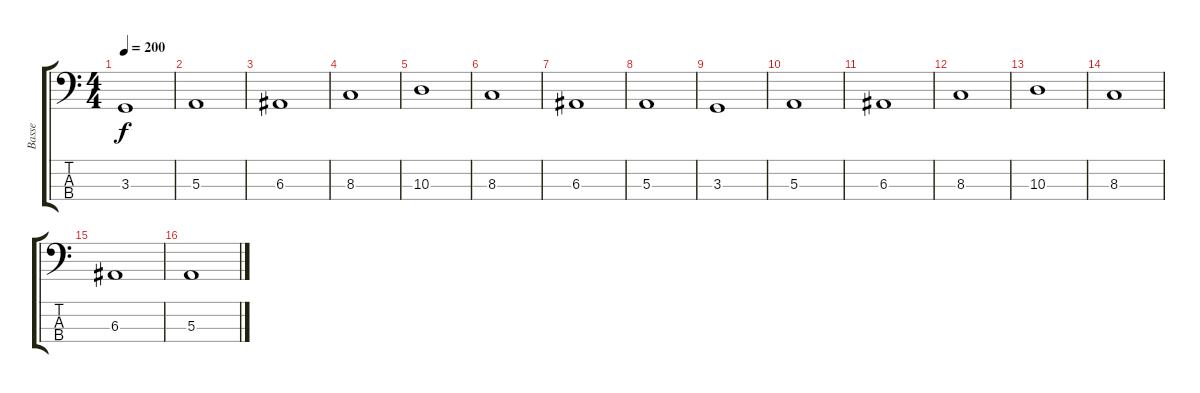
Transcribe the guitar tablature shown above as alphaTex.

\track ("Basse" "Basse") {instrument electricbassfinger}
\staff {score tabs}
\tuning (D2 A1 E1 B0) {hide}
\ts (4 4)
\section ("" "")
\tempo 200
\clef f4
\ks c
3.3.1{dy f} |
5.3.1 |
6.3.1 |
8.3.1 |
10.3.1 |
8.3.1 |
6.3.1 |
5.3.1 |
3.3.1 |
5.3.1 |
6.3.1 |
8.3.1 |
10.3.1 |
8.3.1 |
6.3.1 |
5.3.1
